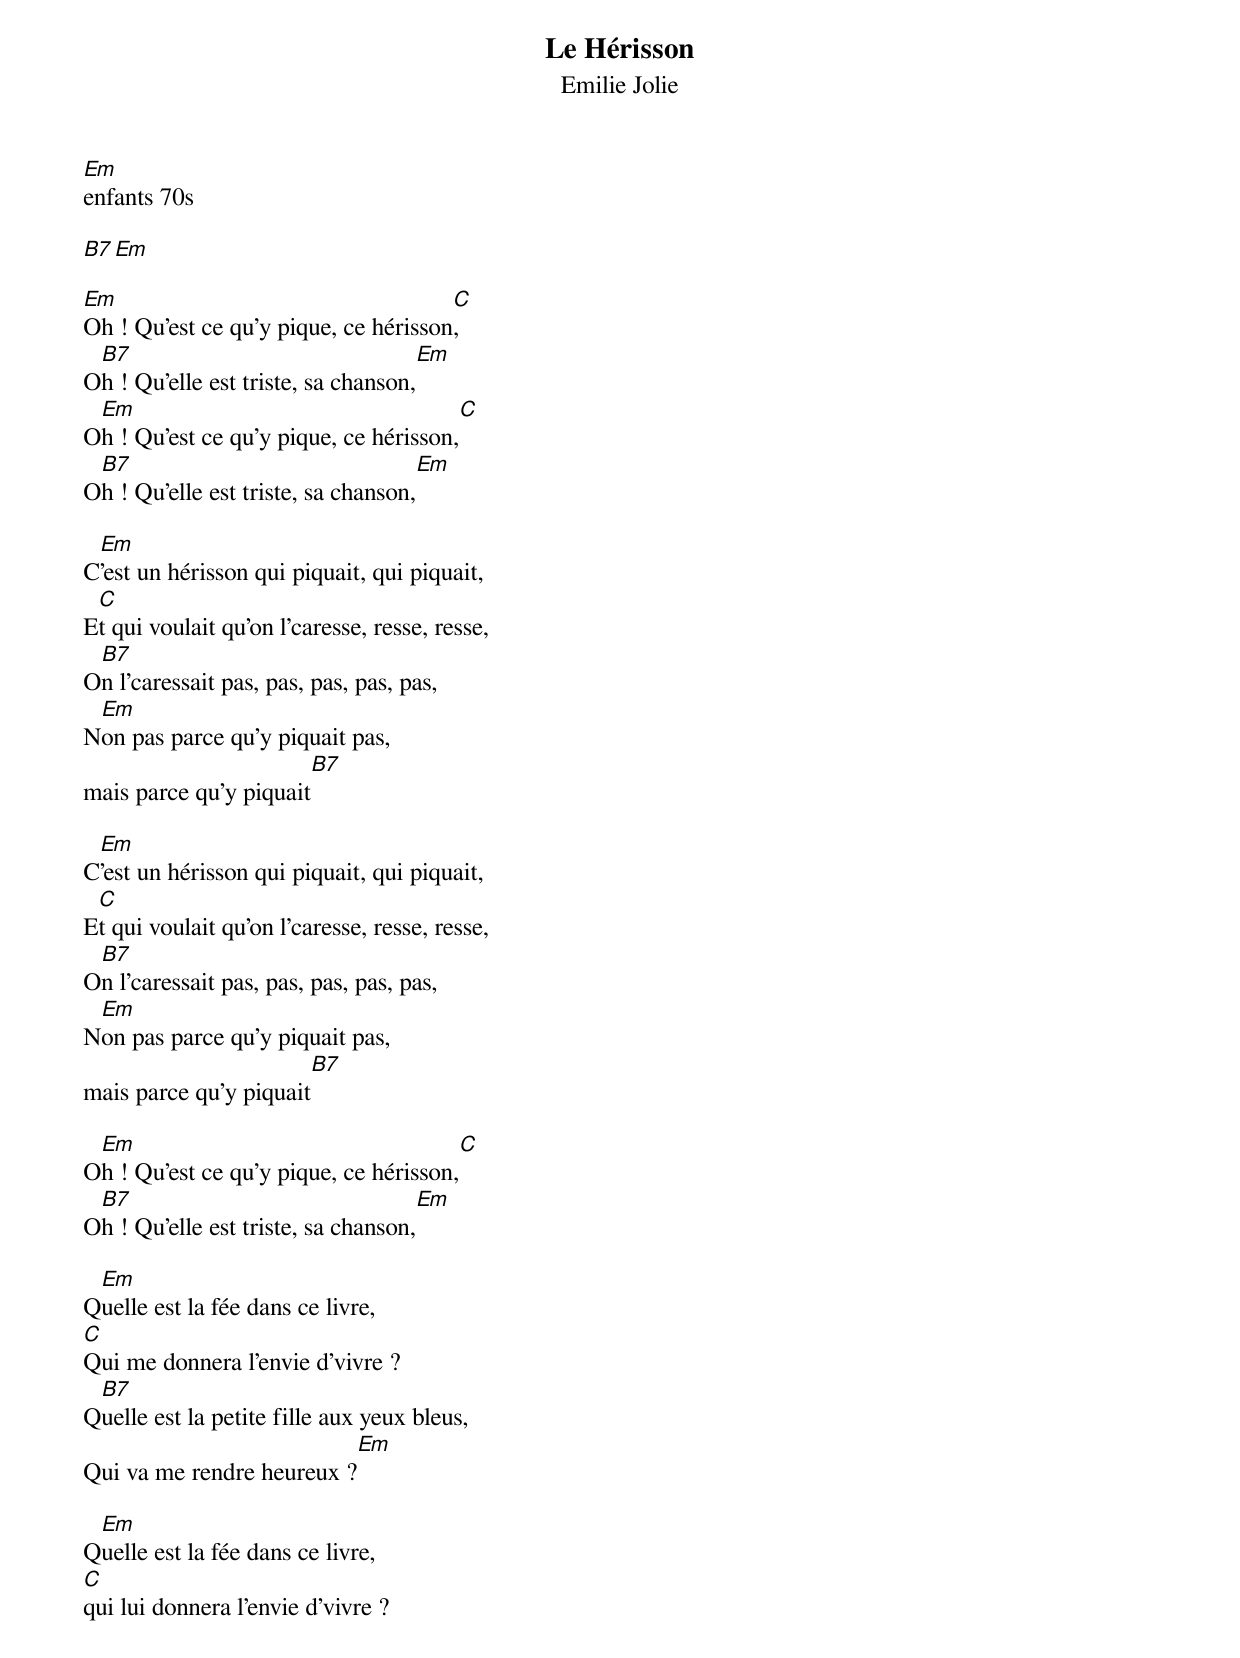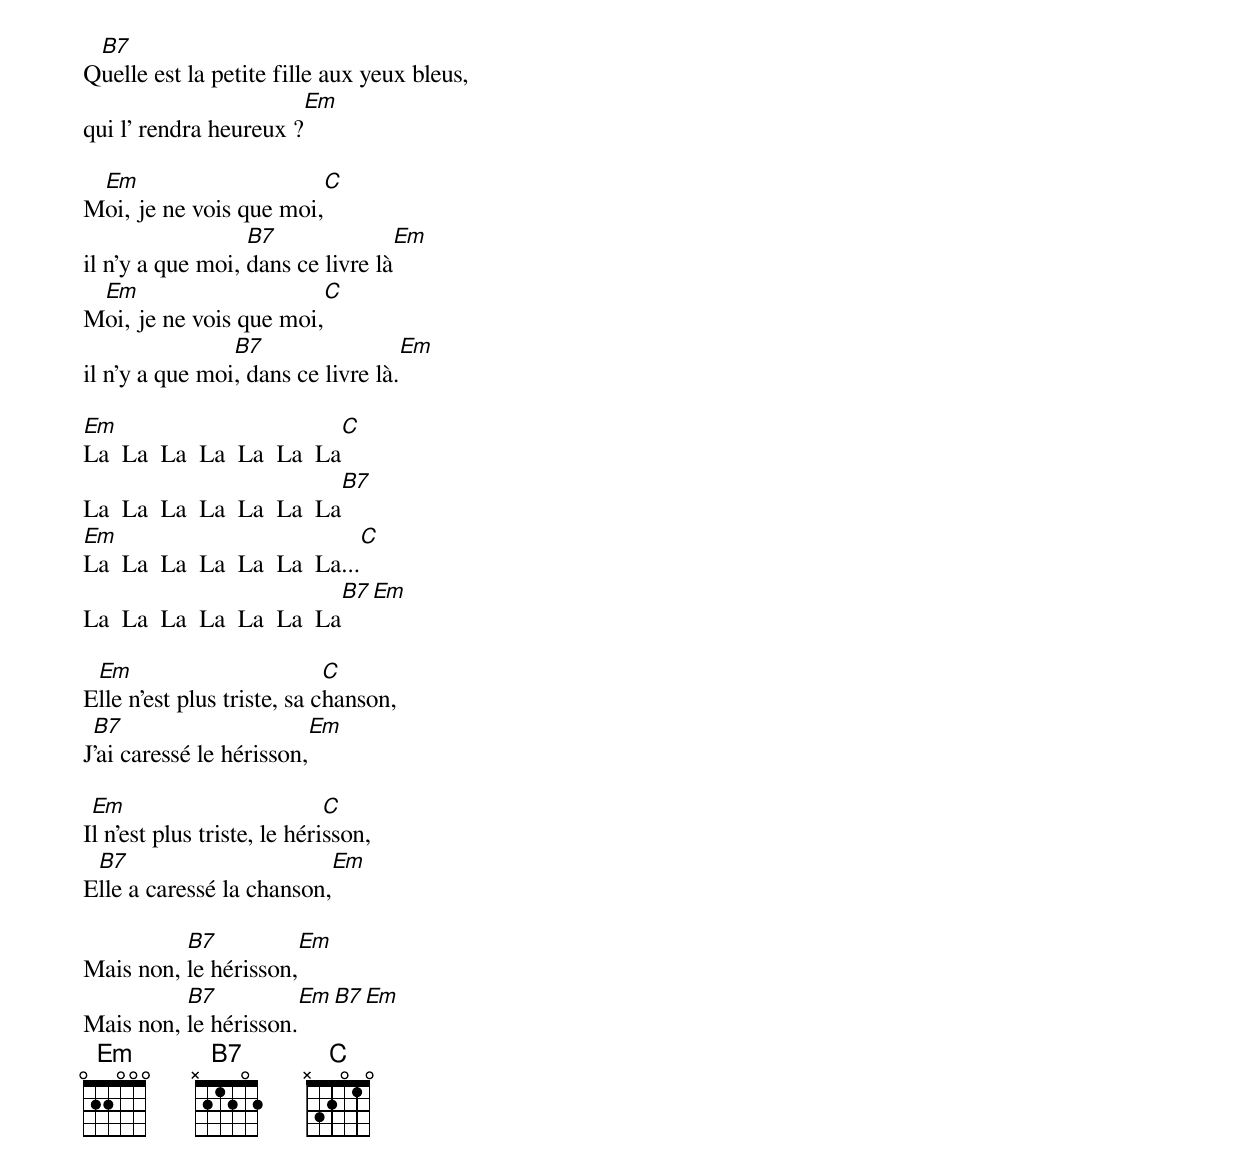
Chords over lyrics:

Le Hérisson
Emilie Jolie
Em
enfants 70s

B7    Em

Em                                    C
Oh ! Qu'est ce qu'y pique, ce hérisson,
 B7                                          Em
Oh ! Qu'elle est triste, sa chanson,
 Em                                    C
Oh ! Qu'est ce qu'y pique, ce hérisson,
 B7                                          Em
Oh ! Qu'elle est triste, sa chanson,

 Em
C'est un hérisson qui piquait, qui piquait,
 C
Et qui voulait qu'on l'caresse, resse, resse,
 B7
On l'caressait pas, pas, pas, pas, pas,
 Em
Non pas parce qu'y piquait pas,
                          B7
mais parce qu'y piquait

 Em
C'est un hérisson qui piquait, qui piquait,
 C
Et qui voulait qu'on l'caresse, resse, resse,
 B7
On l'caressait pas, pas, pas, pas, pas,
 Em
Non pas parce qu'y piquait pas,
                                 B7
mais parce qu'y piquait

 Em                                    C
Oh ! Qu'est ce qu'y pique, ce hérisson,
 B7                                          Em
Oh ! Qu'elle est triste, sa chanson,

 Em
Quelle est la fée dans ce livre,
C
Qui me donnera l'envie d'vivre ?
 B7
Quelle est la petite fille aux yeux bleus,
                                Em
Qui va me rendre heureux ?

 Em
Quelle est la fée dans ce livre,
C
qui lui donnera l'envie d'vivre ?
 B7
Quelle est la petite fille aux yeux bleus,
                                 Em
qui l' rendra heureux ?

 Em                         C
Moi, je ne vois que moi,
                  B7                         Em
il n'y a que moi, dans ce livre là
 Em                         C
Moi, je ne vois que moi,
                B7                         Em
il n'y a que moi, dans ce livre là.

Em                                  C
La  La  La  La  La  La  La
                          B7
La  La  La  La  La  La  La
Em                            C
La  La  La  La  La  La  La...
                           B7   Em
La  La  La  La  La  La  La

 Em                         C
Elle n'est plus triste, sa chanson,
 B7                         Em
J'ai caressé le hérisson,

 Em                          C
Il n'est plus triste, le hérisson,
 B7                                Em
Elle a caressé la chanson,

          B7                 Em
Mais non, le hérisson,
          B7                 Em  B7  Em
Mais non, le hérisson.
